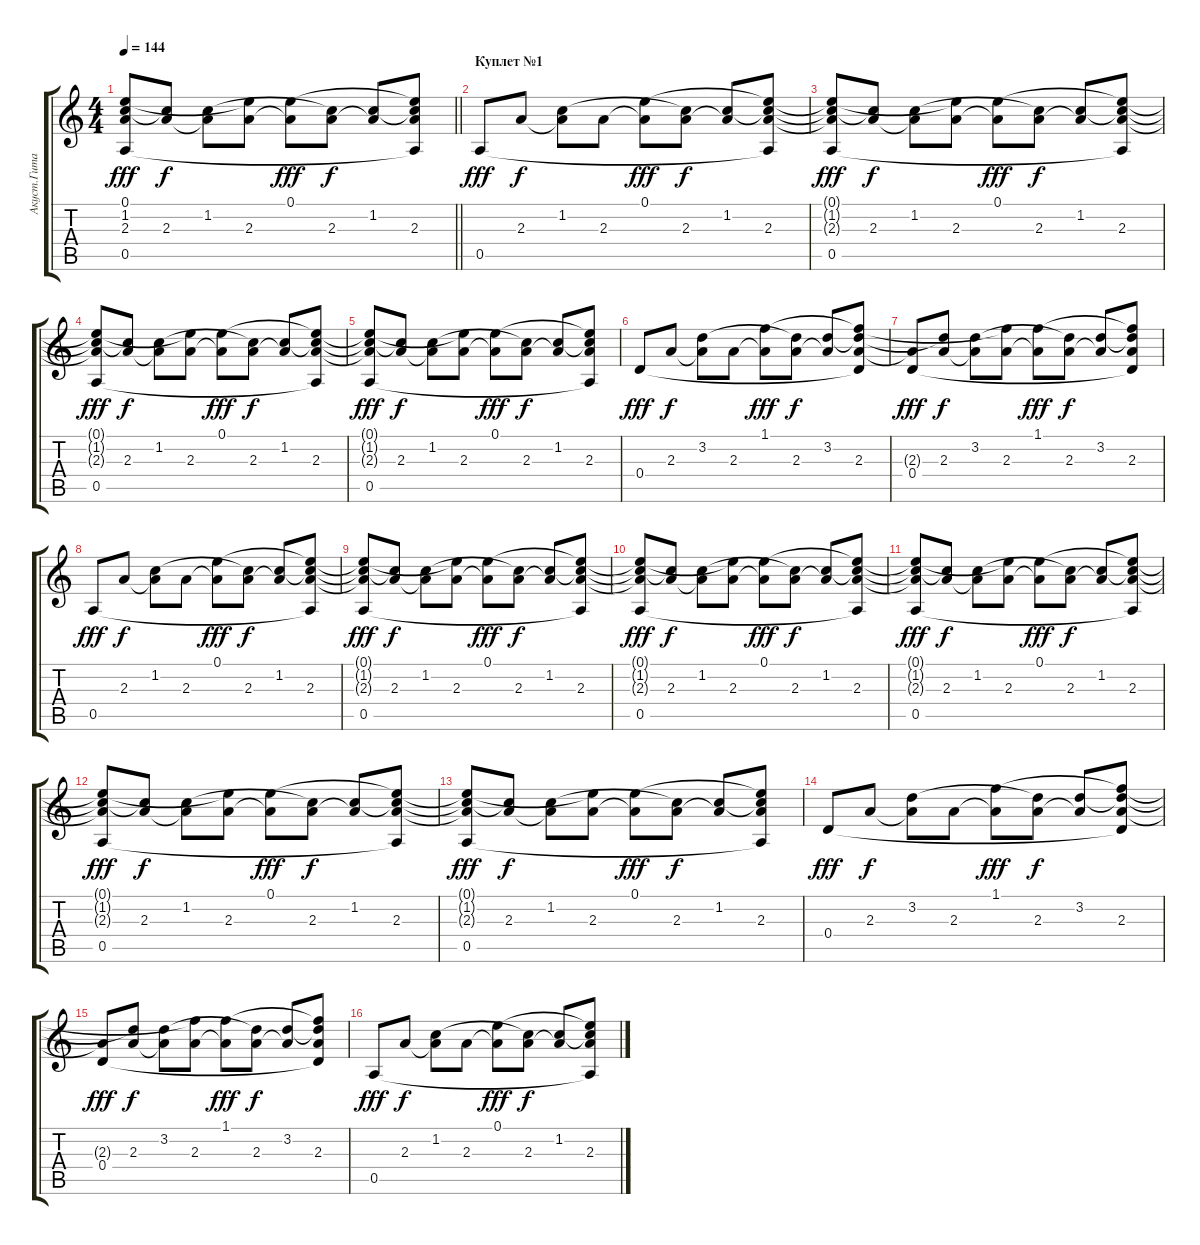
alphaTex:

\track ("Акуст.Гитара №1" "Акуст.Гита") {instrument acousticguitarsteel}
\staff {score tabs}
\tuning (E4 B3 G3 D3 A2 E2) {hide}
\ts (4 4)
\tempo 144
\clef g2
\barLineRight lightlight
\ks c
(0.1{t} 1.2{t} 2.3{t} 0.5).8{dy fff} (1.2{t} 2.3).8{dy f} (1.2 2.3{t}).8 (0.1{t} 2.3).8 (0.1 2.3{t}).8{dy fff} (1.2{t} 2.3).8{dy f} (1.2 2.3{t}).8 (0.1{t} 1.2{t} 2.3 0.5{t}).8 |
\section ("" "Куплет №1")
0.5.8{dy fff} 2.3.8{dy f} (1.2 2.3{t}).8 2.3.8 (0.1 2.3{t}).8{dy fff} (1.2{t} 2.3).8{dy f} (1.2 2.3{t}).8 (0.1{t} 1.2{t} 2.3 0.5{t}).8 |
(0.1{t} 1.2{t} 2.3{t} 0.5).8{dy fff} (1.2{t} 2.3).8{dy f} (1.2 2.3{t}).8 (0.1{t} 2.3).8 (0.1 2.3{t}).8{dy fff} (1.2{t} 2.3).8{dy f} (1.2 2.3{t}).8 (0.1{t} 1.2{t} 2.3 0.5{t}).8 |
(0.1{t} 1.2{t} 2.3{t} 0.5).8{dy fff} (1.2{t} 2.3).8{dy f} (1.2 2.3{t}).8 (0.1{t} 2.3).8 (0.1 2.3{t}).8{dy fff} (1.2{t} 2.3).8{dy f} (1.2 2.3{t}).8 (0.1{t} 1.2{t} 2.3 0.5{t}).8 |
(0.1{t} 1.2{t} 2.3{t} 0.5).8{dy fff} (1.2{t} 2.3).8{dy f} (1.2 2.3{t}).8 (0.1{t} 2.3).8 (0.1 2.3{t}).8{dy fff} (1.2{t} 2.3).8{dy f} (1.2 2.3{t}).8 (0.1{t} 1.2{t} 2.3 0.5{t}).8 |
0.4.8{dy fff} 2.3.8{dy f} (3.2 2.3{t}).8 2.3.8 (1.1 2.3{t}).8{dy fff} (3.2{t} 2.3).8{dy f} (3.2 2.3{t}).8 (1.1{t} 3.2{t} 2.3 0.4{t}).8 |
(2.3{t} 0.4).8{dy fff} (3.2{t} 2.3).8{dy f} (3.2 2.3{t}).8 (1.1{t} 2.3).8 (1.1 2.3{t}).8{dy fff} (3.2{t} 2.3).8{dy f} (3.2 2.3{t}).8 (1.1{t} 3.2{t} 2.3 0.4{t}).8 |
0.5.8{dy fff} 2.3.8{dy f} (1.2 2.3{t}).8 2.3.8 (0.1 2.3{t}).8{dy fff} (1.2{t} 2.3).8{dy f} (1.2 2.3{t}).8 (0.1{t} 1.2{t} 2.3 0.5{t}).8 |
(0.1{t} 1.2{t} 2.3{t} 0.5).8{dy fff} (1.2{t} 2.3).8{dy f} (1.2 2.3{t}).8 (0.1{t} 2.3).8 (0.1 2.3{t}).8{dy fff} (1.2{t} 2.3).8{dy f} (1.2 2.3{t}).8 (0.1{t} 1.2{t} 2.3 0.5{t}).8 |
(0.1{t} 1.2{t} 2.3{t} 0.5).8{dy fff} (1.2{t} 2.3).8{dy f} (1.2 2.3{t}).8 (0.1{t} 2.3).8 (0.1 2.3{t}).8{dy fff} (1.2{t} 2.3).8{dy f} (1.2 2.3{t}).8 (0.1{t} 1.2{t} 2.3 0.5{t}).8 |
(0.1{t} 1.2{t} 2.3{t} 0.5).8{dy fff} (1.2{t} 2.3).8{dy f} (1.2 2.3{t}).8 (0.1{t} 2.3).8 (0.1 2.3{t}).8{dy fff} (1.2{t} 2.3).8{dy f} (1.2 2.3{t}).8 (0.1{t} 1.2{t} 2.3 0.5{t}).8 |
(0.1{t} 1.2{t} 2.3{t} 0.5).8{dy fff} (1.2{t} 2.3).8{dy f} (1.2 2.3{t}).8 (0.1{t} 2.3).8 (0.1 2.3{t}).8{dy fff} (1.2{t} 2.3).8{dy f} (1.2 2.3{t}).8 (0.1{t} 1.2{t} 2.3 0.5{t}).8 |
(0.1{t} 1.2{t} 2.3{t} 0.5).8{dy fff} (1.2{t} 2.3).8{dy f} (1.2 2.3{t}).8 (0.1{t} 2.3).8 (0.1 2.3{t}).8{dy fff} (1.2{t} 2.3).8{dy f} (1.2 2.3{t}).8 (0.1{t} 1.2{t} 2.3 0.5{t}).8 |
0.4.8{dy fff} 2.3.8{dy f} (3.2 2.3{t}).8 2.3.8 (1.1 2.3{t}).8{dy fff} (3.2{t} 2.3).8{dy f} (3.2 2.3{t}).8 (1.1{t} 3.2{t} 2.3 0.4{t}).8 |
(2.3{t} 0.4).8{dy fff} (3.2{t} 2.3).8{dy f} (3.2 2.3{t}).8 (1.1{t} 2.3).8 (1.1 2.3{t}).8{dy fff} (3.2{t} 2.3).8{dy f} (3.2 2.3{t}).8 (1.1{t} 3.2{t} 2.3 0.4{t}).8 |
0.5.8{dy fff} 2.3.8{dy f} (1.2 2.3{t}).8 2.3.8 (0.1 2.3{t}).8{dy fff} (1.2{t} 2.3).8{dy f} (1.2 2.3{t}).8 (0.1{t} 1.2{t} 2.3 0.5{t}).8
